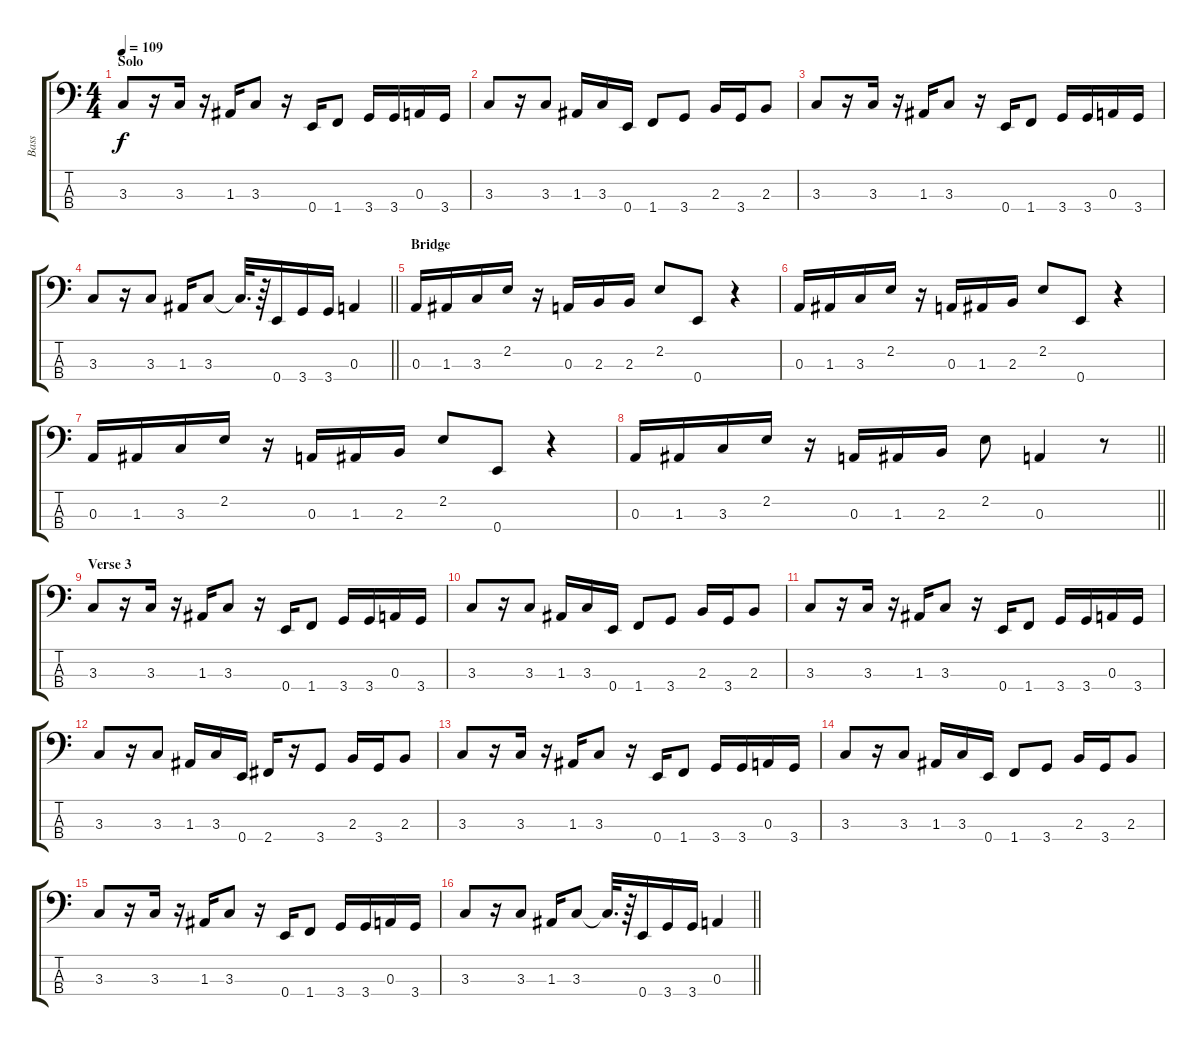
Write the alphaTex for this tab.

\track ("Bass" "Bass") {instrument electricbasspick}
\staff {score tabs}
\tuning (G2 D2 A1 E1) {hide}
\ts (4 4)
\section ("" "Solo")
\tempo 109
\clef f4
\ks c
3.3.8{dy f} r.16 3.3.16 r.16 1.3.16 3.3.8 r.16 0.4.16 1.4.8 3.4.16 3.4.16 0.3.16 3.4.16 |
3.3.8 r.16 3.3.8 1.3.16 3.3.16 0.4.16 1.4.8 3.4.8 2.3.16 3.4.16 2.3.8 |
3.3.8 r.16 3.3.16 r.16 1.3.16 3.3.8 r.16 0.4.16 1.4.8 3.4.16 3.4.16 0.3.16 3.4.16 |
\barLineRight lightlight
3.3.8 r.16 3.3.8 1.3.16 3.3.8 3.3{t}.32{d} r.64 0.4.16 3.4.16 3.4.16 0.3.4 |
\section ("" "Bridge")
0.3.16 1.3.16 3.3.16 2.2.16 r.16 0.3.16 2.3.16 2.3.16 2.2.8 0.4.8 r.4 |
0.3.16 1.3.16 3.3.16 2.2.16 r.16 0.3.16 1.3.16 2.3.16 2.2.8 0.4.8 r.4 |
0.3.16 1.3.16 3.3.16 2.2.16 r.16 0.3.16 1.3.16 2.3.16 2.2.8 0.4.8 r.4 |
\barLineRight lightlight
0.3.16 1.3.16 3.3.16 2.2.16 r.16 0.3.16 1.3.16 2.3.16 2.2.8 0.3.4 r.8 |
\section ("" "Verse 3")
3.3.8 r.16 3.3.16 r.16 1.3.16 3.3.8 r.16 0.4.16 1.4.8 3.4.16 3.4.16 0.3.16 3.4.16 |
3.3.8 r.16 3.3.8 1.3.16 3.3.16 0.4.16 1.4.8 3.4.8 2.3.16 3.4.16 2.3.8 |
3.3.8 r.16 3.3.16 r.16 1.3.16 3.3.8 r.16 0.4.16 1.4.8 3.4.16 3.4.16 0.3.16 3.4.16 |
3.3.8 r.16 3.3.8 1.3.16 3.3.16 0.4.16 2.4.16 r.16 3.4.8 2.3.16 3.4.16 2.3.8 |
3.3.8 r.16 3.3.16 r.16 1.3.16 3.3.8 r.16 0.4.16 1.4.8 3.4.16 3.4.16 0.3.16 3.4.16 |
3.3.8 r.16 3.3.8 1.3.16 3.3.16 0.4.16 1.4.8 3.4.8 2.3.16 3.4.16 2.3.8 |
3.3.8 r.16 3.3.16 r.16 1.3.16 3.3.8 r.16 0.4.16 1.4.8 3.4.16 3.4.16 0.3.16 3.4.16 |
\barLineRight lightlight
3.3.8 r.16 3.3.8 1.3.16 3.3.8 3.3{t}.32{d} r.64 0.4.16 3.4.16 3.4.16 0.3.4
